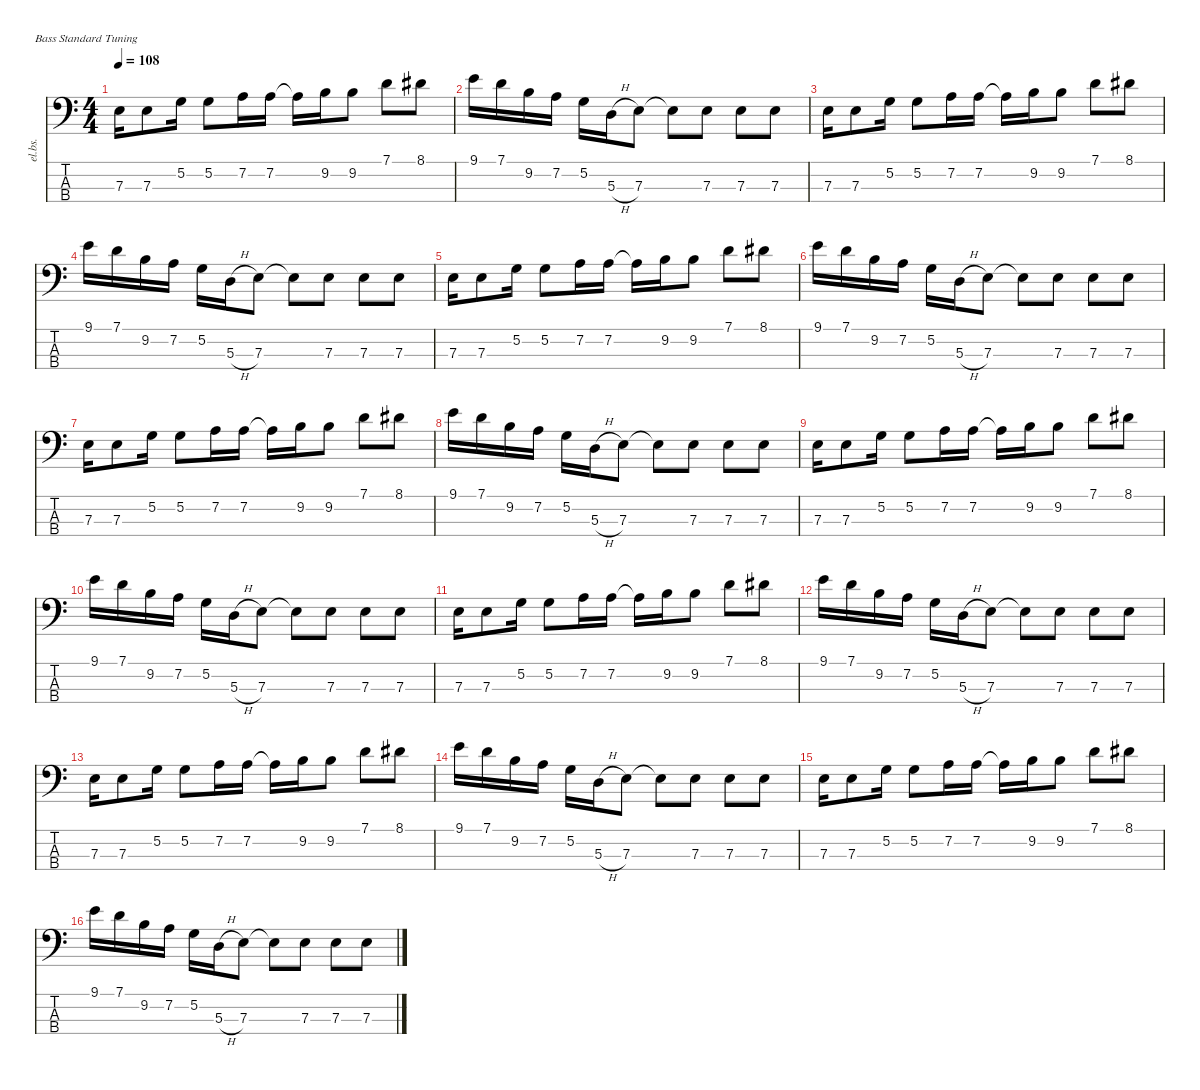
\defaultSystemsLayout 4
\hideDynamics
\bracketExtendMode nobrackets
\otherSystemsTrackNameOrientation horizontal
\track ("Bass" "el.bs.") {instrument electricbassfinger}
\staff {score tabs}
\tuning (G2 D2 A1 E1)
\ts (4 4)
\tempo 108
\clef f4
\ks c
7.3.16{dy f beam Down} 7.3.8{beam Down} 5.2.16{beam Down} 5.2.8{beam Down} 7.2.16{beam Down} 7.2.16{beam Down} 7.2{t}.16{beam Down} 9.2.16{beam Down} 9.2.8{beam Down} 7.1.8{beam Down} 8.1{acc #}.8{beam Down} |
9.1.16{beam Down} 7.1.16{beam Down} 9.2.16{beam Down} 7.2.16{beam Down} 5.2.16{beam Down} 5.3{h}.16{beam Down} 7.3.8{beam Down} 7.3{t}.8{beam Down} 7.3.8{beam Down} 7.3.8{beam Down} 7.3.8{beam Down} |
7.3.16{beam Down} 7.3.8{beam Down} 5.2.16{beam Down} 5.2.8{beam Down} 7.2.16{beam Down} 7.2.16{beam Down} 7.2{t}.16{beam Down} 9.2.16{beam Down} 9.2.8{beam Down} 7.1.8{beam Down} 8.1{acc #}.8{beam Down} |
9.1.16{beam Down} 7.1.16{beam Down} 9.2.16{beam Down} 7.2.16{beam Down} 5.2.16{beam Down} 5.3{h}.16{beam Down} 7.3.8{beam Down} 7.3{t}.8{beam Down} 7.3.8{beam Down} 7.3.8{beam Down} 7.3.8{beam Down} |
7.3.16{beam Down} 7.3.8{beam Down} 5.2.16{beam Down} 5.2.8{beam Down} 7.2.16{beam Down} 7.2.16{beam Down} 7.2{t}.16{beam Down} 9.2.16{beam Down} 9.2.8{beam Down} 7.1.8{beam Down} 8.1{acc #}.8{beam Down} |
9.1.16{beam Down} 7.1.16{beam Down} 9.2.16{beam Down} 7.2.16{beam Down} 5.2.16{beam Down} 5.3{h}.16{beam Down} 7.3.8{beam Down} 7.3{t}.8{beam Down} 7.3.8{beam Down} 7.3.8{beam Down} 7.3.8{beam Down} |
7.3.16{beam Down} 7.3.8{beam Down} 5.2.16{beam Down} 5.2.8{beam Down} 7.2.16{beam Down} 7.2.16{beam Down} 7.2{t}.16{beam Down} 9.2.16{beam Down} 9.2.8{beam Down} 7.1.8{beam Down} 8.1{acc #}.8{beam Down} |
9.1.16{beam Down} 7.1.16{beam Down} 9.2.16{beam Down} 7.2.16{beam Down} 5.2.16{beam Down} 5.3{h}.16{beam Down} 7.3.8{beam Down} 7.3{t}.8{beam Down} 7.3.8{beam Down} 7.3.8{beam Down} 7.3.8{beam Down} |
7.3.16{beam Down} 7.3.8{beam Down} 5.2.16{beam Down} 5.2.8{beam Down} 7.2.16{beam Down} 7.2.16{beam Down} 7.2{t}.16{beam Down} 9.2.16{beam Down} 9.2.8{beam Down} 7.1.8{beam Down} 8.1{acc #}.8{beam Down} |
9.1.16{beam Down} 7.1.16{beam Down} 9.2.16{beam Down} 7.2.16{beam Down} 5.2.16{beam Down} 5.3{h}.16{beam Down} 7.3.8{beam Down} 7.3{t}.8{beam Down} 7.3.8{beam Down} 7.3.8{beam Down} 7.3.8{beam Down} |
7.3.16{beam Down} 7.3.8{beam Down} 5.2.16{beam Down} 5.2.8{beam Down} 7.2.16{beam Down} 7.2.16{beam Down} 7.2{t}.16{beam Down} 9.2.16{beam Down} 9.2.8{beam Down} 7.1.8{beam Down} 8.1{acc #}.8{beam Down} |
9.1.16{beam Down} 7.1.16{beam Down} 9.2.16{beam Down} 7.2.16{beam Down} 5.2.16{beam Down} 5.3{h}.16{beam Down} 7.3.8{beam Down} 7.3{t}.8{beam Down} 7.3.8{beam Down} 7.3.8{beam Down} 7.3.8{beam Down} |
7.3.16{beam Down} 7.3.8{beam Down} 5.2.16{beam Down} 5.2.8{beam Down} 7.2.16{beam Down} 7.2.16{beam Down} 7.2{t}.16{beam Down} 9.2.16{beam Down} 9.2.8{beam Down} 7.1.8{beam Down} 8.1{acc #}.8{beam Down} |
9.1.16{beam Down} 7.1.16{beam Down} 9.2.16{beam Down} 7.2.16{beam Down} 5.2.16{beam Down} 5.3{h}.16{beam Down} 7.3.8{beam Down} 7.3{t}.8{beam Down} 7.3.8{beam Down} 7.3.8{beam Down} 7.3.8{beam Down} |
7.3.16{beam Down} 7.3.8{beam Down} 5.2.16{beam Down} 5.2.8{beam Down} 7.2.16{beam Down} 7.2.16{beam Down} 7.2{t}.16{beam Down} 9.2.16{beam Down} 9.2.8{beam Down} 7.1.8{beam Down} 8.1{acc #}.8{beam Down} |
9.1.16{beam Down} 7.1.16{beam Down} 9.2.16{beam Down} 7.2.16{beam Down} 5.2.16{beam Down} 5.3{h}.16{beam Down} 7.3.8{beam Down} 7.3{t}.8{beam Down} 7.3.8{beam Down} 7.3.8{beam Down} 7.3.8{beam Down}
